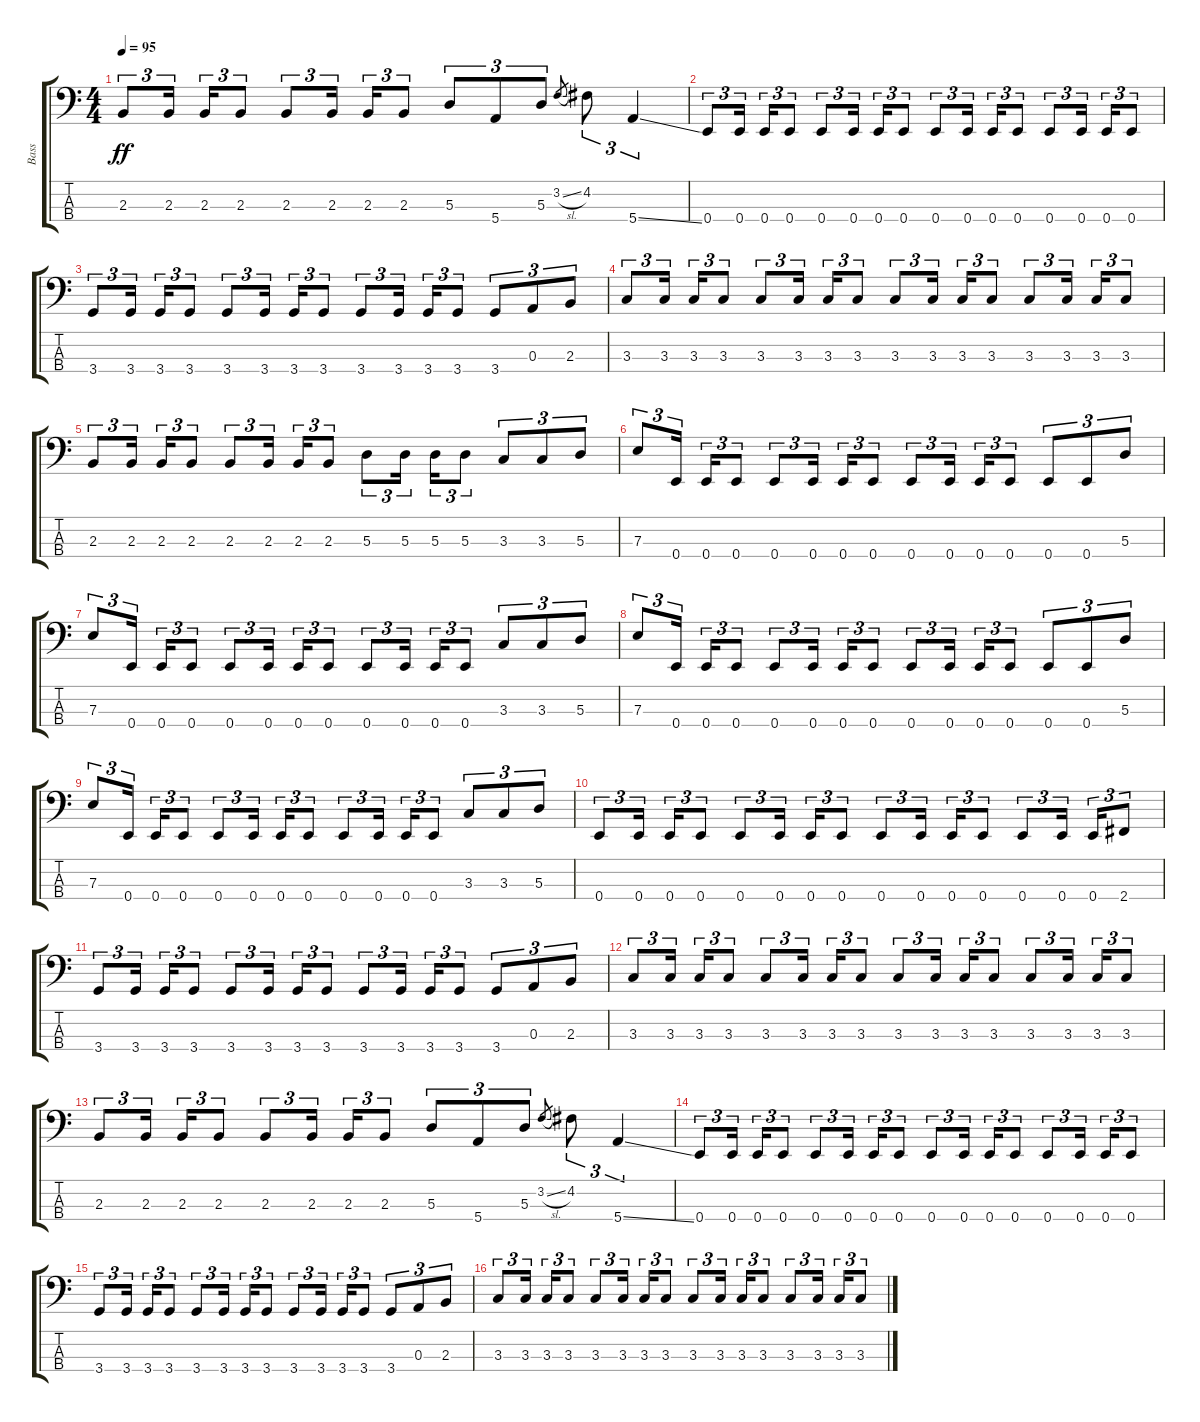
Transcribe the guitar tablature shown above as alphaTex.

\track ("Bass" "Bass") {instrument electricbassfinger}
\staff {score tabs}
\tuning (G2 D2 A1 E1) {hide}
\ts (4 4)
\tempo 95
\clef f4
\ks c
2.3.8{tu (3 2) dy ff} 2.3.16{tu (3 2)} 2.3.16{tu (3 2)} 2.3.8{tu (3 2)} 2.3.8{tu (3 2)} 2.3.16{tu (3 2)} 2.3.16{tu (3 2)} 2.3.8{tu (3 2)} 5.3.8{tu (3 2)} 5.4.8{tu (3 2)} 5.3.8{tu (3 2)} 3.2{sl}.8{gr} 4.2.8{tu (3 2)} 5.4{ss}.4{tu (3 2)} |
0.4.8{tu (3 2)} 0.4.16{tu (3 2)} 0.4.16{tu (3 2)} 0.4.8{tu (3 2)} 0.4.8{tu (3 2)} 0.4.16{tu (3 2)} 0.4.16{tu (3 2)} 0.4.8{tu (3 2)} 0.4.8{tu (3 2)} 0.4.16{tu (3 2)} 0.4.16{tu (3 2)} 0.4.8{tu (3 2)} 0.4.8{tu (3 2)} 0.4.16{tu (3 2)} 0.4.16{tu (3 2)} 0.4.8{tu (3 2)} |
3.4.8{tu (3 2)} 3.4.16{tu (3 2)} 3.4.16{tu (3 2)} 3.4.8{tu (3 2)} 3.4.8{tu (3 2)} 3.4.16{tu (3 2)} 3.4.16{tu (3 2)} 3.4.8{tu (3 2)} 3.4.8{tu (3 2)} 3.4.16{tu (3 2)} 3.4.16{tu (3 2)} 3.4.8{tu (3 2)} 3.4.8{tu (3 2)} 0.3.8{tu (3 2)} 2.3.8{tu (3 2)} |
3.3.8{tu (3 2)} 3.3.16{tu (3 2)} 3.3.16{tu (3 2)} 3.3.8{tu (3 2)} 3.3.8{tu (3 2)} 3.3.16{tu (3 2)} 3.3.16{tu (3 2)} 3.3.8{tu (3 2)} 3.3.8{tu (3 2)} 3.3.16{tu (3 2)} 3.3.16{tu (3 2)} 3.3.8{tu (3 2)} 3.3.8{tu (3 2)} 3.3.16{tu (3 2)} 3.3.16{tu (3 2)} 3.3.8{tu (3 2)} |
2.3.8{tu (3 2)} 2.3.16{tu (3 2)} 2.3.16{tu (3 2)} 2.3.8{tu (3 2)} 2.3.8{tu (3 2)} 2.3.16{tu (3 2)} 2.3.16{tu (3 2)} 2.3.8{tu (3 2)} 5.3.8{tu (3 2)} 5.3.16{tu (3 2)} 5.3.16{tu (3 2)} 5.3.8{tu (3 2)} 3.3.8{tu (3 2)} 3.3.8{tu (3 2)} 5.3.8{tu (3 2)} |
7.3.8{tu (3 2)} 0.4.16{tu (3 2)} 0.4.16{tu (3 2)} 0.4.8{tu (3 2)} 0.4.8{tu (3 2)} 0.4.16{tu (3 2)} 0.4.16{tu (3 2)} 0.4.8{tu (3 2)} 0.4.8{tu (3 2)} 0.4.16{tu (3 2)} 0.4.16{tu (3 2)} 0.4.8{tu (3 2)} 0.4.8{tu (3 2)} 0.4.8{tu (3 2)} 5.3.8{tu (3 2)} |
7.3.8{tu (3 2)} 0.4.16{tu (3 2)} 0.4.16{tu (3 2)} 0.4.8{tu (3 2)} 0.4.8{tu (3 2)} 0.4.16{tu (3 2)} 0.4.16{tu (3 2)} 0.4.8{tu (3 2)} 0.4.8{tu (3 2)} 0.4.16{tu (3 2)} 0.4.16{tu (3 2)} 0.4.8{tu (3 2)} 3.3.8{tu (3 2)} 3.3.8{tu (3 2)} 5.3.8{tu (3 2)} |
7.3.8{tu (3 2)} 0.4.16{tu (3 2)} 0.4.16{tu (3 2)} 0.4.8{tu (3 2)} 0.4.8{tu (3 2)} 0.4.16{tu (3 2)} 0.4.16{tu (3 2)} 0.4.8{tu (3 2)} 0.4.8{tu (3 2)} 0.4.16{tu (3 2)} 0.4.16{tu (3 2)} 0.4.8{tu (3 2)} 0.4.8{tu (3 2)} 0.4.8{tu (3 2)} 5.3.8{tu (3 2)} |
7.3.8{tu (3 2)} 0.4.16{tu (3 2)} 0.4.16{tu (3 2)} 0.4.8{tu (3 2)} 0.4.8{tu (3 2)} 0.4.16{tu (3 2)} 0.4.16{tu (3 2)} 0.4.8{tu (3 2)} 0.4.8{tu (3 2)} 0.4.16{tu (3 2)} 0.4.16{tu (3 2)} 0.4.8{tu (3 2)} 3.3.8{tu (3 2)} 3.3.8{tu (3 2)} 5.3.8{tu (3 2)} |
0.4.8{tu (3 2)} 0.4.16{tu (3 2)} 0.4.16{tu (3 2)} 0.4.8{tu (3 2)} 0.4.8{tu (3 2)} 0.4.16{tu (3 2)} 0.4.16{tu (3 2)} 0.4.8{tu (3 2)} 0.4.8{tu (3 2)} 0.4.16{tu (3 2)} 0.4.16{tu (3 2)} 0.4.8{tu (3 2)} 0.4.8{tu (3 2)} 0.4.16{tu (3 2)} 0.4.16{tu (3 2)} 2.4.8{tu (3 2)} |
3.4.8{tu (3 2)} 3.4.16{tu (3 2)} 3.4.16{tu (3 2)} 3.4.8{tu (3 2)} 3.4.8{tu (3 2)} 3.4.16{tu (3 2)} 3.4.16{tu (3 2)} 3.4.8{tu (3 2)} 3.4.8{tu (3 2)} 3.4.16{tu (3 2)} 3.4.16{tu (3 2)} 3.4.8{tu (3 2)} 3.4.8{tu (3 2)} 0.3.8{tu (3 2)} 2.3.8{tu (3 2)} |
3.3.8{tu (3 2)} 3.3.16{tu (3 2)} 3.3.16{tu (3 2)} 3.3.8{tu (3 2)} 3.3.8{tu (3 2)} 3.3.16{tu (3 2)} 3.3.16{tu (3 2)} 3.3.8{tu (3 2)} 3.3.8{tu (3 2)} 3.3.16{tu (3 2)} 3.3.16{tu (3 2)} 3.3.8{tu (3 2)} 3.3.8{tu (3 2)} 3.3.16{tu (3 2)} 3.3.16{tu (3 2)} 3.3.8{tu (3 2)} |
2.3.8{tu (3 2)} 2.3.16{tu (3 2)} 2.3.16{tu (3 2)} 2.3.8{tu (3 2)} 2.3.8{tu (3 2)} 2.3.16{tu (3 2)} 2.3.16{tu (3 2)} 2.3.8{tu (3 2)} 5.3.8{tu (3 2)} 5.4.8{tu (3 2)} 5.3.8{tu (3 2)} 3.2{sl}.8{gr} 4.2.8{tu (3 2)} 5.4{ss}.4{tu (3 2)} |
0.4.8{tu (3 2)} 0.4.16{tu (3 2)} 0.4.16{tu (3 2)} 0.4.8{tu (3 2)} 0.4.8{tu (3 2)} 0.4.16{tu (3 2)} 0.4.16{tu (3 2)} 0.4.8{tu (3 2)} 0.4.8{tu (3 2)} 0.4.16{tu (3 2)} 0.4.16{tu (3 2)} 0.4.8{tu (3 2)} 0.4.8{tu (3 2)} 0.4.16{tu (3 2)} 0.4.16{tu (3 2)} 0.4.8{tu (3 2)} |
3.4.8{tu (3 2)} 3.4.16{tu (3 2)} 3.4.16{tu (3 2)} 3.4.8{tu (3 2)} 3.4.8{tu (3 2)} 3.4.16{tu (3 2)} 3.4.16{tu (3 2)} 3.4.8{tu (3 2)} 3.4.8{tu (3 2)} 3.4.16{tu (3 2)} 3.4.16{tu (3 2)} 3.4.8{tu (3 2)} 3.4.8{tu (3 2)} 0.3.8{tu (3 2)} 2.3.8{tu (3 2)} |
3.3.8{tu (3 2)} 3.3.16{tu (3 2)} 3.3.16{tu (3 2)} 3.3.8{tu (3 2)} 3.3.8{tu (3 2)} 3.3.16{tu (3 2)} 3.3.16{tu (3 2)} 3.3.8{tu (3 2)} 3.3.8{tu (3 2)} 3.3.16{tu (3 2)} 3.3.16{tu (3 2)} 3.3.8{tu (3 2)} 3.3.8{tu (3 2)} 3.3.16{tu (3 2)} 3.3.16{tu (3 2)} 3.3.8{tu (3 2)}
